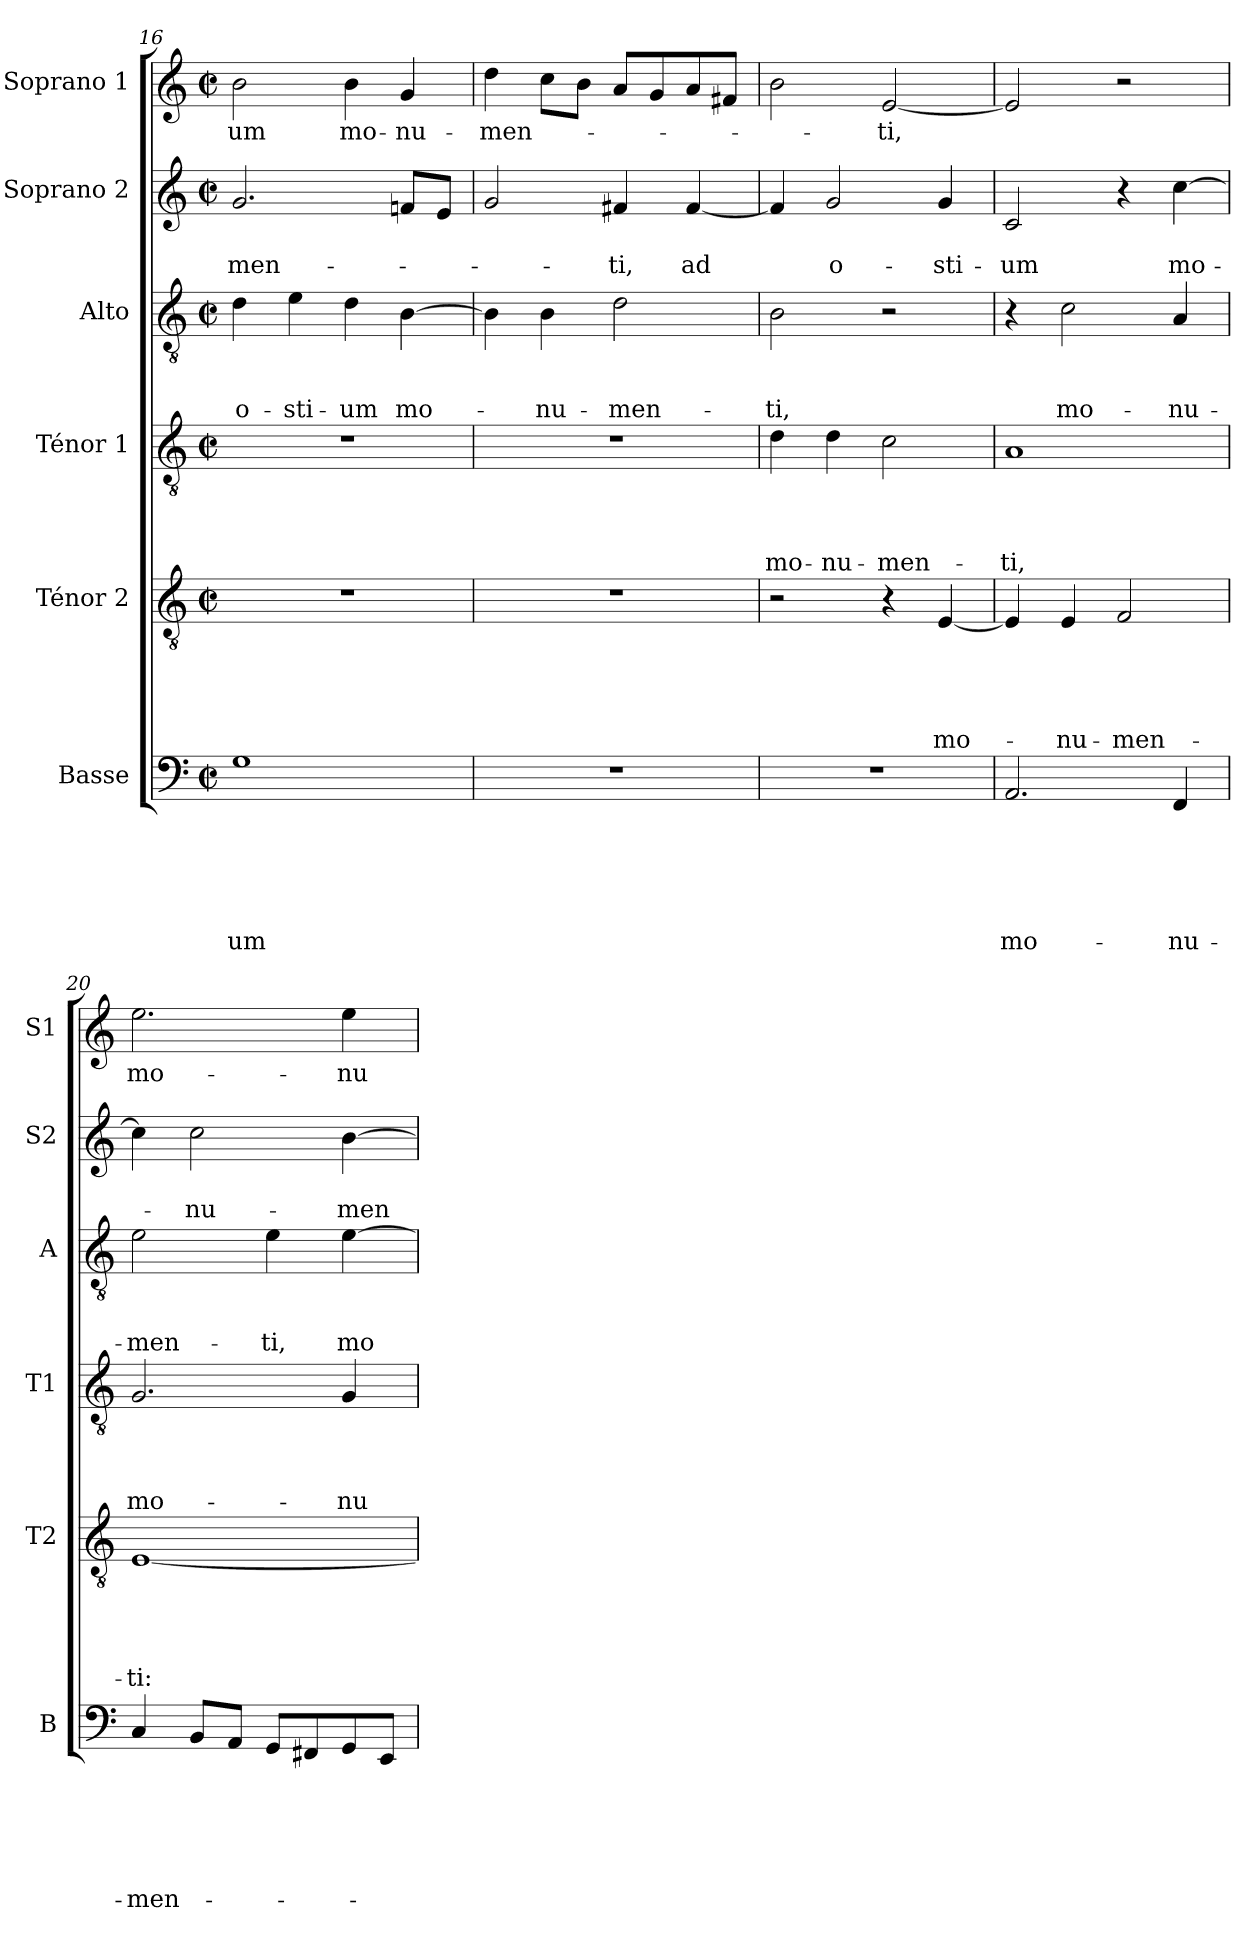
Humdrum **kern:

**kern	**text	**text	**text	**text	**text	**text	**kern	**text	**text	**text	**text	**text	**kern	**text	**text	**text	**text	**kern	**text	**text	**text	**kern	**text	**text	**kern	**text
*part6	*part6	*part6	*part6	*part6	*part6	*part6	*part5	*part5	*part5	*part5	*part5	*part5	*part4	*part4	*part4	*part4	*part4	*part3	*part3	*part3	*part3	*part2	*part2	*part2	*part1	*part1
*staff6	*staff6	*staff6	*staff6	*staff6	*staff6	*staff6	*staff5	*staff5	*staff5	*staff5	*staff5	*staff5	*staff4	*staff4	*staff4	*staff4	*staff4	*staff3	*staff3	*staff3	*staff3	*staff2	*staff2	*staff2	*staff1	*staff1
*I"Basse	*	*	*	*	*	*	*I"Ténor 2	*	*	*	*	*	*I"Ténor 1	*	*	*	*	*I"Alto	*	*	*	*I"Soprano 2	*	*	*I"Soprano 1	*
*I'B	*	*	*	*	*	*	*I'T2	*	*	*	*	*	*I'T1	*	*	*	*	*I'A	*	*	*	*I'S2	*	*	*I'S1	*
*clefF4	*	*	*	*	*	*	*clefGv2	*	*	*	*	*	*clefGv2	*	*	*	*	*clefGv2	*	*	*	*clefG2	*	*	*clefG2	*
*k[]	*	*	*	*	*	*	*k[]	*	*	*	*	*	*k[]	*	*	*	*	*k[]	*	*	*	*k[]	*	*	*k[]	*
*C:	*	*	*	*	*	*	*C:	*	*	*	*	*	*C:	*	*	*	*	*C:	*	*	*	*C:	*	*	*C:	*
*M2/2	*	*	*	*	*	*	*M2/2	*	*	*	*	*	*M2/2	*	*	*	*	*M2/2	*	*	*	*M2/2	*	*	*M2/2	*
*met(c|)	*	*	*	*	*	*	*met(c|)	*	*	*	*	*	*met(c|)	*	*	*	*	*met(c|)	*	*	*	*met(c|)	*	*	*met(c|)	*
=16	=16	=16	=16	=16	=16	=16	=16	=16	=16	=16	=16	=16	=16	=16	=16	=16	=16	=16	=16	=16	=16	=16	=16	=16	=16	=16
!	!	!	!	!	!	!LO:LY:b	!	!	!	!	!	!	!	!	!	!	!	!	!	!	!LO:LY:b	!	!	!LO:LY:b	!	!LO:LY:b
1G	.	.	.	.	.	-um	1r	.	.	.	.	.	1r	.	.	.	.	4d\	.	.	o-	2.g/	.	-men-	2b\	-um
!	!	!	!	!	!	!	!	!	!	!	!	!	!	!	!	!	!	!	!	!	!LO:LY:b	!	!	!	!	!
.	.	.	.	.	.	.	.	.	.	.	.	.	.	.	.	.	.	4e\	.	.	-sti-	.	.	.	.	.
!	!	!	!	!	!	!	!	!	!	!	!	!	!	!	!	!	!	!	!	!	!LO:LY:b	!	!	!	!	!LO:LY:b
.	.	.	.	.	.	.	.	.	.	.	.	.	.	.	.	.	.	4d\	.	.	-um	.	.	.	4b\	mo-
!	!	!	!	!	!	!	!	!	!	!	!	!	!	!	!	!	!	!	!	!	!LO:LY:b	!	!	!	!	!LO:LY:b
.	.	.	.	.	.	.	.	.	.	.	.	.	.	.	.	.	.	[4B\	.	.	mo-	8fn/L	.	.	4g/	-nu-
.	.	.	.	.	.	.	.	.	.	.	.	.	.	.	.	.	.	.	.	.	.	8e/J	.	.	.	.
=17	=17	=17	=17	=17	=17	=17	=17	=17	=17	=17	=17	=17	=17	=17	=17	=17	=17	=17	=17	=17	=17	=17	=17	=17	=17	=17
!	!	!	!	!	!	!	!	!	!	!	!	!	!	!	!	!	!	!	!	!	!	!	!	!	!	!LO:LY:b
1r	.	.	.	.	.	.	1r	.	.	.	.	.	1r	.	.	.	.	4B\]	.	.	.	2g/	.	.	4dd\	-men-
!	!	!	!	!	!	!	!	!	!	!	!	!	!	!	!	!	!	!	!	!	!LO:LY:b	!	!	!	!	!
.	.	.	.	.	.	.	.	.	.	.	.	.	.	.	.	.	.	4B\	.	.	-nu-	.	.	.	8cc\L	.
.	.	.	.	.	.	.	.	.	.	.	.	.	.	.	.	.	.	.	.	.	.	.	.	.	8b\J	.
!	!	!	!	!	!	!	!	!	!	!	!	!	!	!	!	!	!	!	!	!	!LO:LY:b	!	!	!LO:LY:b	!	!
.	.	.	.	.	.	.	.	.	.	.	.	.	.	.	.	.	.	2d\	.	.	-men-	4f#X/	.	-ti,	8a/L	.
.	.	.	.	.	.	.	.	.	.	.	.	.	.	.	.	.	.	.	.	.	.	.	.	.	8g/	.
!	!	!	!	!	!	!	!	!	!	!	!	!	!	!	!	!	!	!	!	!	!	!	!	!LO:LY:b	!	!
.	.	.	.	.	.	.	.	.	.	.	.	.	.	.	.	.	.	.	.	.	.	[4f#/	.	ad	8a/	.
.	.	.	.	.	.	.	.	.	.	.	.	.	.	.	.	.	.	.	.	.	.	.	.	.	8f#X/J	.
=18	=18	=18	=18	=18	=18	=18	=18	=18	=18	=18	=18	=18	=18	=18	=18	=18	=18	=18	=18	=18	=18	=18	=18	=18	=18	=18
!	!	!	!	!	!	!	!	!	!	!	!	!	!	!	!	!	!LO:LY:b	!	!	!	!LO:LY:b	!	!	!	!	!
1r	.	.	.	.	.	.	2r	.	.	.	.	.	4d\	.	.	.	mo-	2B\	.	.	-ti,	4f#/]	.	.	2b\	.
!	!	!	!	!	!	!	!	!	!	!	!	!	!	!	!	!	!LO:LY:b	!	!	!	!	!	!	!LO:LY:b	!	!
.	.	.	.	.	.	.	.	.	.	.	.	.	4d\	.	.	.	-nu-	.	.	.	.	2g/	.	o-	.	.
!	!	!	!	!	!	!	!	!	!	!	!	!	!	!	!	!	!LO:LY:b	!	!	!	!	!	!	!	!	!LO:LY:b
.	.	.	.	.	.	.	4r	.	.	.	.	.	2c\	.	.	.	-men-	2r	.	.	.	.	.	.	[2e/	-ti,
!	!	!	!	!	!	!	!	!	!	!	!	!LO:LY:b	!	!	!	!	!	!	!	!	!	!	!	!LO:LY:b	!	!
.	.	.	.	.	.	.	[4E/	.	.	.	.	mo-	.	.	.	.	.	.	.	.	.	4g/	.	-sti-	.	.
=19	=19	=19	=19	=19	=19	=19	=19	=19	=19	=19	=19	=19	=19	=19	=19	=19	=19	=19	=19	=19	=19	=19	=19	=19	=19	=19
!	!	!	!	!	!	!LO:LY:b	!	!	!	!	!	!	!	!	!	!	!LO:LY:b	!	!	!	!	!	!	!LO:LY:b	!	!
2.AA/	.	.	.	.	.	mo-	4E/]	.	.	.	.	.	1A	.	.	.	-ti,	4r	.	.	.	2c/	.	-um	2e/]	.
!	!	!	!	!	!	!	!	!	!	!	!	!LO:LY:b	!	!	!	!	!	!	!	!	!LO:LY:b	!	!	!	!	!
.	.	.	.	.	.	.	4E/	.	.	.	.	-nu-	.	.	.	.	.	2c\	.	.	mo-	.	.	.	.	.
!	!	!	!	!	!	!	!	!	!	!	!	!LO:LY:b	!	!	!	!	!	!	!	!	!	!	!	!	!	!
.	.	.	.	.	.	.	2F/	.	.	.	.	-men-	.	.	.	.	.	.	.	.	.	4r	.	.	2r	.
!	!	!	!	!	!	!LO:LY:b	!	!	!	!	!	!	!	!	!	!	!	!	!	!	!LO:LY:b	!	!	!LO:LY:b	!	!
4FF/	.	.	.	.	.	-nu-	.	.	.	.	.	.	.	.	.	.	.	4A/	.	.	-nu-	[4cc\	.	mo-	.	.
!!LO:PB:g=z
=20	=20	=20	=20	=20	=20	=20	=20	=20	=20	=20	=20	=20	=20	=20	=20	=20	=20	=20	=20	=20	=20	=20	=20	=20	=20	=20
!	!	!	!	!	!	!LO:LY:b	!	!	!	!	!	!LO:LY:b	!	!	!	!	!LO:LY:b	!	!	!	!LO:LY:b	!	!	!	!	!LO:LY:b
4C/	.	.	.	.	.	-men-	[1E	.	.	.	.	-ti:	2.G/	.	.	.	mo-	2e\	.	.	-men-	4cc\]	.	.	2.ee\	mo-
!	!	!	!	!	!	!	!	!	!	!	!	!	!	!	!	!	!	!	!	!	!	!	!	!LO:LY:b	!	!
8BB/L	.	.	.	.	.	.	.	.	.	.	.	.	.	.	.	.	.	.	.	.	.	2cc\	.	-nu-	.	.
8AA/J	.	.	.	.	.	.	.	.	.	.	.	.	.	.	.	.	.	.	.	.	.	.	.	.	.	.
!	!	!	!	!	!	!	!	!	!	!	!	!	!	!	!	!	!	!	!	!	!LO:LY:b	!	!	!	!	!
8GG/L	.	.	.	.	.	.	.	.	.	.	.	.	.	.	.	.	.	4e\	.	.	-ti,	.	.	.	.	.
8FF#X/	.	.	.	.	.	.	.	.	.	.	.	.	.	.	.	.	.	.	.	.	.	.	.	.	.	.
!	!	!	!	!	!	!	!	!	!	!	!	!	!	!	!	!	!LO:LY:b	!	!	!	!LO:LY:b	!	!	!LO:LY:b	!	!LO:LY:b
8GG/	.	.	.	.	.	.	.	.	.	.	.	.	4G/	.	.	.	-nu-	[4e\	.	.	mo-	[4b\	.	-men-	4ee\	-nu-
8EE/J	.	.	.	.	.	.	.	.	.	.	.	.	.	.	.	.	.	.	.	.	.	.	.	.	.	.
=	=	=	=	=	=	=	=	=	=	=	=	=	=	=	=	=	=	=	=	=	=	=	=	=	=	=
*-	*-	*-	*-	*-	*-	*-	*-	*-	*-	*-	*-	*-	*-	*-	*-	*-	*-	*-	*-	*-	*-	*-	*-	*-	*-	*-
